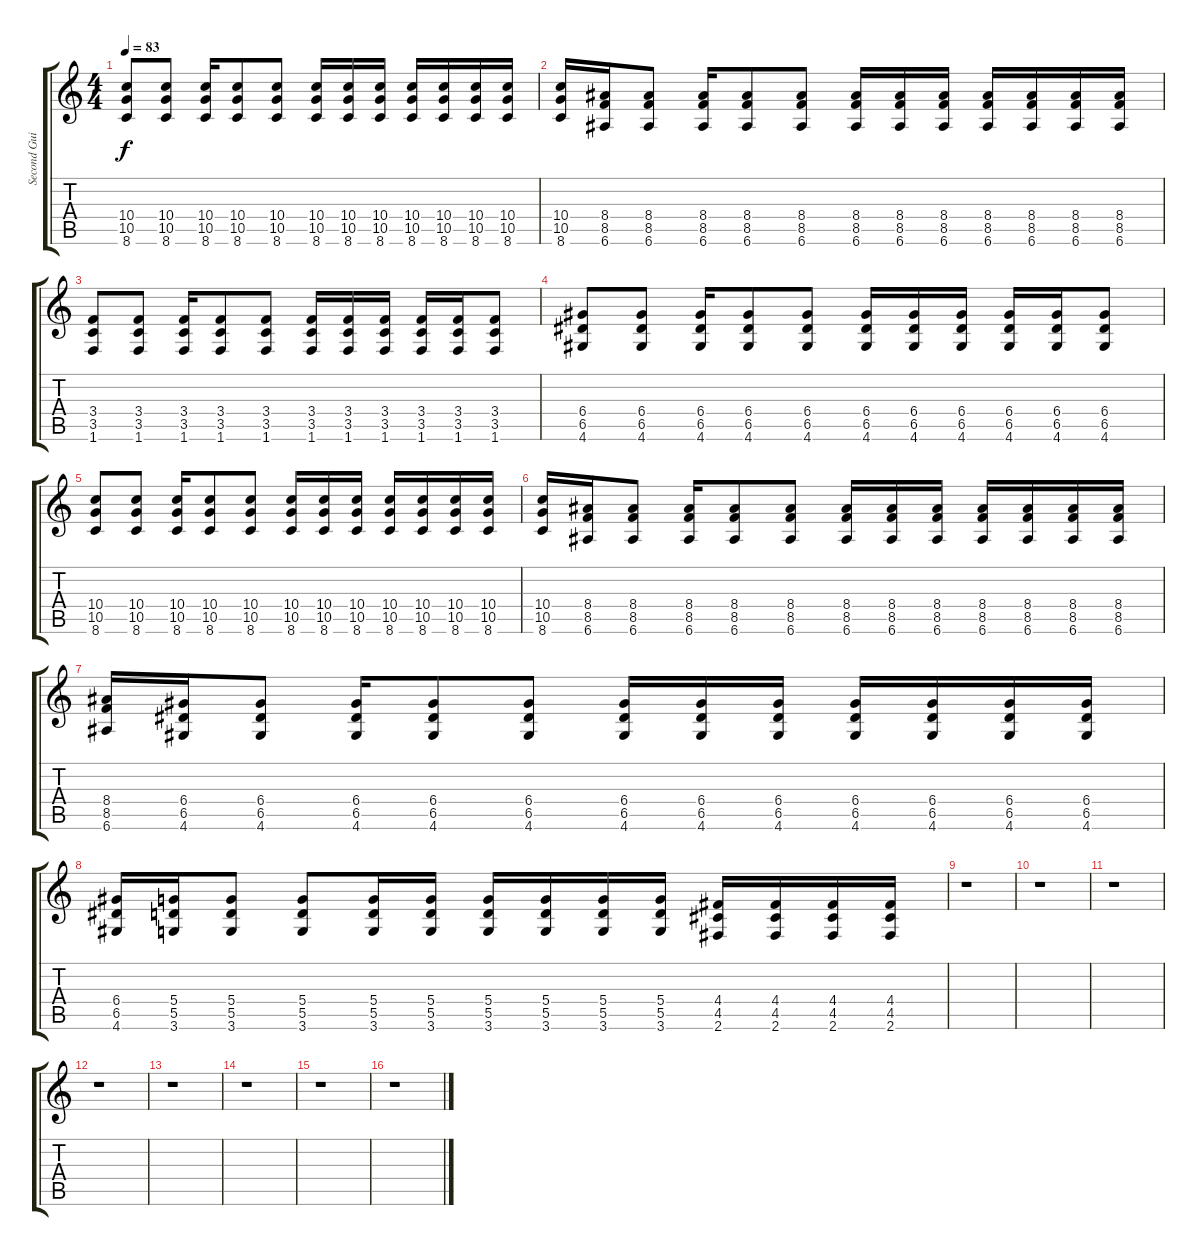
\track ("Second Guitar" "Second Gui") {instrument distortionguitar}
\staff {score tabs}
\tuning (E4 B3 G3 D3 A2 E2) {hide}
\ts (4 4)
\tempo 83
\clef g2
\ks c
(10.4 10.5 8.6).8{dy f} (10.4 10.5 8.6).8 (10.4 10.5 8.6).16 (10.4 10.5 8.6).8 (10.4 10.5 8.6).8 (10.4 10.5 8.6).16 (10.4 10.5 8.6).16 (10.4 10.5 8.6).16 (10.4 10.5 8.6).16 (10.4 10.5 8.6).16 (10.4 10.5 8.6).16 (10.4 10.5 8.6).16 |
(10.4 10.5 8.6).16 (8.4 8.5 6.6).16 (8.4 8.5 6.6).8 (8.4 8.5 6.6).16 (8.4 8.5 6.6).8 (8.4 8.5 6.6).8 (8.4 8.5 6.6).16 (8.4 8.5 6.6).16 (8.4 8.5 6.6).16 (8.4 8.5 6.6).16 (8.4 8.5 6.6).16 (8.4 8.5 6.6).16 (8.4 8.5 6.6).16 |
(3.4 3.5 1.6).8 (3.4 3.5 1.6).8 (3.4 3.5 1.6).16 (3.4 3.5 1.6).8 (3.4 3.5 1.6).8 (3.4 3.5 1.6).16 (3.4 3.5 1.6).16 (3.4 3.5 1.6).16 (3.4 3.5 1.6).16 (3.4 3.5 1.6).16 (3.4 3.5 1.6).8 |
(6.4 6.5 4.6).8 (6.4 6.5 4.6).8 (6.4 6.5 4.6).16 (6.4 6.5 4.6).8 (6.4 6.5 4.6).8 (6.4 6.5 4.6).16 (6.4 6.5 4.6).16 (6.4 6.5 4.6).16 (6.4 6.5 4.6).16 (6.4 6.5 4.6).16 (6.4 6.5 4.6).8 |
(10.4 10.5 8.6).8 (10.4 10.5 8.6).8 (10.4 10.5 8.6).16 (10.4 10.5 8.6).8 (10.4 10.5 8.6).8 (10.4 10.5 8.6).16 (10.4 10.5 8.6).16 (10.4 10.5 8.6).16 (10.4 10.5 8.6).16 (10.4 10.5 8.6).16 (10.4 10.5 8.6).16 (10.4 10.5 8.6).16 |
(10.4 10.5 8.6).16 (8.4 8.5 6.6).16 (8.4 8.5 6.6).8 (8.4 8.5 6.6).16 (8.4 8.5 6.6).8 (8.4 8.5 6.6).8 (8.4 8.5 6.6).16 (8.4 8.5 6.6).16 (8.4 8.5 6.6).16 (8.4 8.5 6.6).16 (8.4 8.5 6.6).16 (8.4 8.5 6.6).16 (8.4 8.5 6.6).16 |
(8.4 8.5 6.6).16 (6.4 6.5 4.6).16 (6.4 6.5 4.6).8 (6.4 6.5 4.6).16 (6.4 6.5 4.6).8 (6.4 6.5 4.6).8 (6.4 6.5 4.6).16 (6.4 6.5 4.6).16 (6.4 6.5 4.6).16 (6.4 6.5 4.6).16 (6.4 6.5 4.6).16 (6.4 6.5 4.6).16 (6.4 6.5 4.6).16 |
(6.4 6.5 4.6).16 (5.4 5.5 3.6).16 (5.4 5.5 3.6).8 (5.4 5.5 3.6).8 (5.4 5.5 3.6).16 (5.4 5.5 3.6).16 (5.4 5.5 3.6).16 (5.4 5.5 3.6).16 (5.4 5.5 3.6).16 (5.4 5.5 3.6).16 (4.4 4.5 2.6).16 (4.4 4.5 2.6).16 (4.4 4.5 2.6).16 (4.4 4.5 2.6).16 |
r.1 |
r.1 |
r.1 |
r.1 |
r.1 |
r.1 |
r.1 |
r.1
